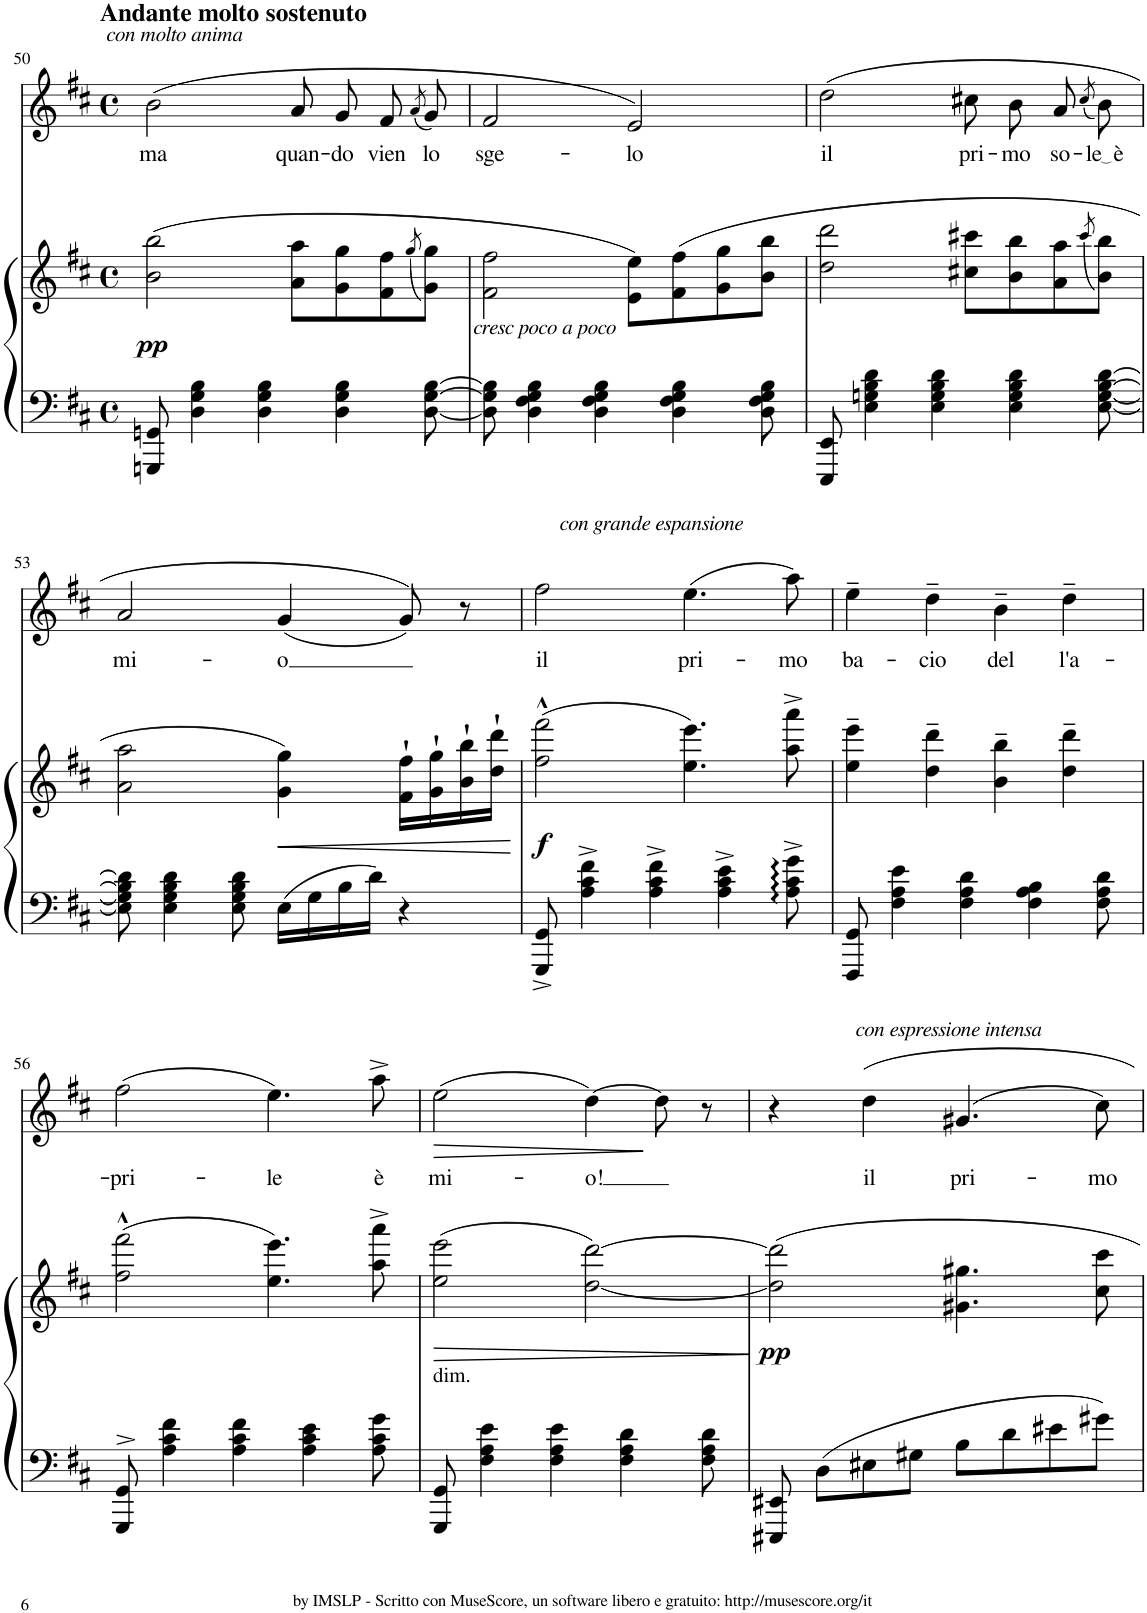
**kern	**kern	**dynam	**kern	**text	**dynam
*part2	*part2	*part2	*part1	*part1	*part1
*staff3	*staff2	*staff2/3	*staff1	*staff1	*staff1
*I"Piano	*	*	*I"Voice	*	*
*I'Pno	*	*	*	*	*
!!LO:PB:g=z
*clefF4	*clefG2	*	*clefG2	*	*
*k[f#c#]	*k[f#c#]	*	*k[f#c#]	*	*
*M4/4	*M4/4	*	*M4/4	*	*
*met(c)	*met(c)	*	*met(c)	*	*
=50	=50	=50	=50	=50	=50
!	!	!	!LO:TX:a:i:t=con molto anima	!	!
!	!	!	!LO:TX:a:B:t=Andante molto sostenuto	!	!
!	!	!LO:DY:b	!	!LO:LY:b	!
8GGGn/ 8GGn/	(2b\ 2bb\	pp	(2b\	ma	.
4D\ 4G\ 4B\	.	.	.	.	.
4D\ 4G\ 4B\	.	.	.	.	.
!	!	!	!	!LO:LY:b	!
.	8a\ 8aa\L	.	8a/L	quan-	.
!	!	!	!	!LO:LY:b	!
4D\ 4G\ 4B\	8g\ 8gg\	.	8g/J	-do	.
!	!	!	!	!LO:LY:b	!
.	8f#\ 8ff#\	.	8f#/L	vien	.
.	(8qgg/	.	(8qa/	.	.
!	!	!	!	!LO:LY:b	!
[8D\ [8G\ [8B\	8g\ 8gg\J)	.	8g/J)	lo	.
=51	=51	=51	=51	=51	=51
!LO:TX:a:i:t=cresc poco a poco	!	!	!	!	!
!	!	!	!	!LO:LY:b	!
8D\] 8G\] 8B\]	2f#\ 2ff#\	.	2f#/	sge-	.
4D\ 4F#\ 4G\ 4B\	.	.	.	.	.
4D\ 4F#\ 4G\ 4B\	.	.	.	.	.
!	!	!	!	!LO:LY:b	!
.	8e\ 8ee\L)	.	2e/)	-lo	.
4D\ 4F#\ 4G\ 4B\	(8f#\ 8ff#\	.	.	.	.
.	8g\ 8gg\	.	.	.	.
8D\ 8F#\ 8G\ 8B\	8b\ 8bb\J	.	.	.	.
=52	=52	=52	=52	=52	=52
!	!	!	!	!LO:LY:b	!
8EEE/ 8EE/	2dd\ 2ddd\	.	(2dd\	il	.
4E\ 4Gn\ 4B\ 4d\	.	.	.	.	.
4E\ 4G\ 4B\ 4d\	.	.	.	.	.
!	!	!	!	!LO:LY:b	!
.	8cc#X\ 8ccc#X\L	.	8cc#X\L	pri-	.
!	!	!	!	!LO:LY:b	!
4E\ 4G\ 4B\ 4d\	8b\ 8bb\	.	8b\J	-mo	.
!	!	!	!	!LO:LY:b	!
.	8a\ 8aa\	.	8a/L	so-	.
.	(8qccc#/	.	(8qcc#/	.	.
!	!	!	!	!LO:LY:b	!
[8E\ [8G\ [8B\ [8d\	8b\ 8bb\J)	.	8b/J)	le è	.
!!LO:LB:g=z
=53	=53	=53	=53	=53	=53
!	!	!	!	!LO:LY:b	!
8E\] 8G\] 8B\] 8d\]	2a\ 2aa\	.	2a/	mi-	.
4E\ 4G\ 4B\ 4d\	.	.	.	.	.
8E\ 8G\ 8B\ 8d\	.	.	.	.	.
!	!	!LO:HP:b	!	!LO:LY:b	!
16E\LL	4g\ 4gg\)	<	(4g/	-o	.
16G\	.	.	.	.	.
16B\	.	.	.	.	.
16d\JJ	.	.	.	.	.
4r	16f#\` 16ff#\`LL	.	8g/))	.	.
.	16g\` 16gg\`	.	.	.	.
.	16b\` 16bb\`	.	8r	.	.
.	16dd\` 16ddd\`JJ	.	.	.	.
.	.	[	.	.	.
=54	=54	=54	=54	=54	=54
!	!	!	!LO:TX:a:i:t=con grande espansione	!	!
!	!	!LO:DY:b	!	!LO:LY:b	!
8GGG/^ 8GG/^	(2ff#\^^ 2fff#\^^	f	2ff#\	il	.
4A\^ 4c#\^ 4f#\^	.	.	.	.	.
4A\^ 4c#\^ 4f#\^	.	.	.	.	.
!	!	!	!	!LO:LY:b	!
.	4.ee\ 4.eee\)	.	(4.ee\	pri-	.
4A\^ 4c#\^ 4e\^	.	.	.	.	.
!	!	!	!	!LO:LY:b	!
8A\^ 8c#\^ 8g\^	8aa\^ 8aaa\^	.	8aa\)	-mo	.
=55	=55	=55	=55	=55	=55
!	!	!	!	!LO:LY:b	!
8FFF#/ 8GG/	4ee\~ 4eee\~	.	4ee~\	ba-	.
4F#\ 4A\ 4e\	.	.	.	.	.
!	!	!	!	!LO:LY:b	!
.	4dd\~ 4ddd\~	.	4dd~\	-cio	.
4F#\ 4A\ 4d\	.	.	.	.	.
!	!	!	!	!LO:LY:b	!
.	4b\~ 4bb\~	.	4b~\	del	.
4F#\ 4A\ 4B\	.	.	.	.	.
!	!	!	!	!LO:LY:b	!
.	4dd\~ 4ddd\~	.	4dd~\	l'a-	.
8F#\ 8A\ 8d\	.	.	.	.	.
!!LO:LB:g=z
=56	=56	=56	=56	=56	=56
!	!	!	!	!LO:LY:b	!
8GGG/^> 8GG/^>	(2ff#\^^ 2fff#\^^	.	(2ff#\	-pri-	.
4A\ 4c#\ 4f#\	.	.	.	.	.
4A\ 4c#\ 4f#\	.	.	.	.	.
!	!	!	!	!LO:LY:b	!
.	4.ee\ 4.eee\)	.	4.ee\)	-le	.
4A\ 4c#\ 4e\	.	.	.	.	.
!	!	!	!	!LO:LY:b	!
8A\ 8c#\ 8g\	8aa\^ 8aaa\^	.	8aa^\	è	.
=57	=57	=57	=57	=57	=57
!LO:TX:a:t=dim.	!	!	!	!	!
!	!	!LO:HP:b	!	!LO:LY:b	!LO:HP:b
8GGG/ 8GG/	(2ee\ 2eee\	>	(2ee\	mi-	>
4F#\ 4A\ 4e\	.	.	.	.	.
4F#\ 4A\ 4e\	.	.	.	.	.
!	!	!	!	!LO:LY:b	!
.	[2dd\ [2ddd\)	.	[4dd\)	-o!	.
4F#\ 4A\ 4d\	.	.	.	.	.
.	.	.	8dd\]	.	.
8F#\ 8A\ 8d\	.	.	8r	.	.
.	.	]	.	.	]
=58	=58	=58	=58	=58	=58
!	!	!LO:DY:b	!	!	!
8EEE#X/ 8EE#X/	2dd\] 2ddd\]	pp	4r	.	.
8D\L	.	.	.	.	.
!	!	!	!LO:TX:a:i:t=con espressione intensa	!	!
!	!	!	!	!LO:LY:b	!
8E#X\	.	.	4dd\	il	.
8G#X\J	.	.	.	.	.
!	!	!	!	!LO:LY:b	!
8B\L	4.g#X\ 4.gg#X\	.	(4.g#X/	pri-	.
8d\	.	.	.	.	.
8e#X\	.	.	.	.	.
!	!	!	!	!LO:LY:b	!
8g#X\J	8cc#\ 8ccc#\	.	8cc#\)	-mo	.
=	=	=	=	=	=
*-	*-	*-	*-	*-	*-
